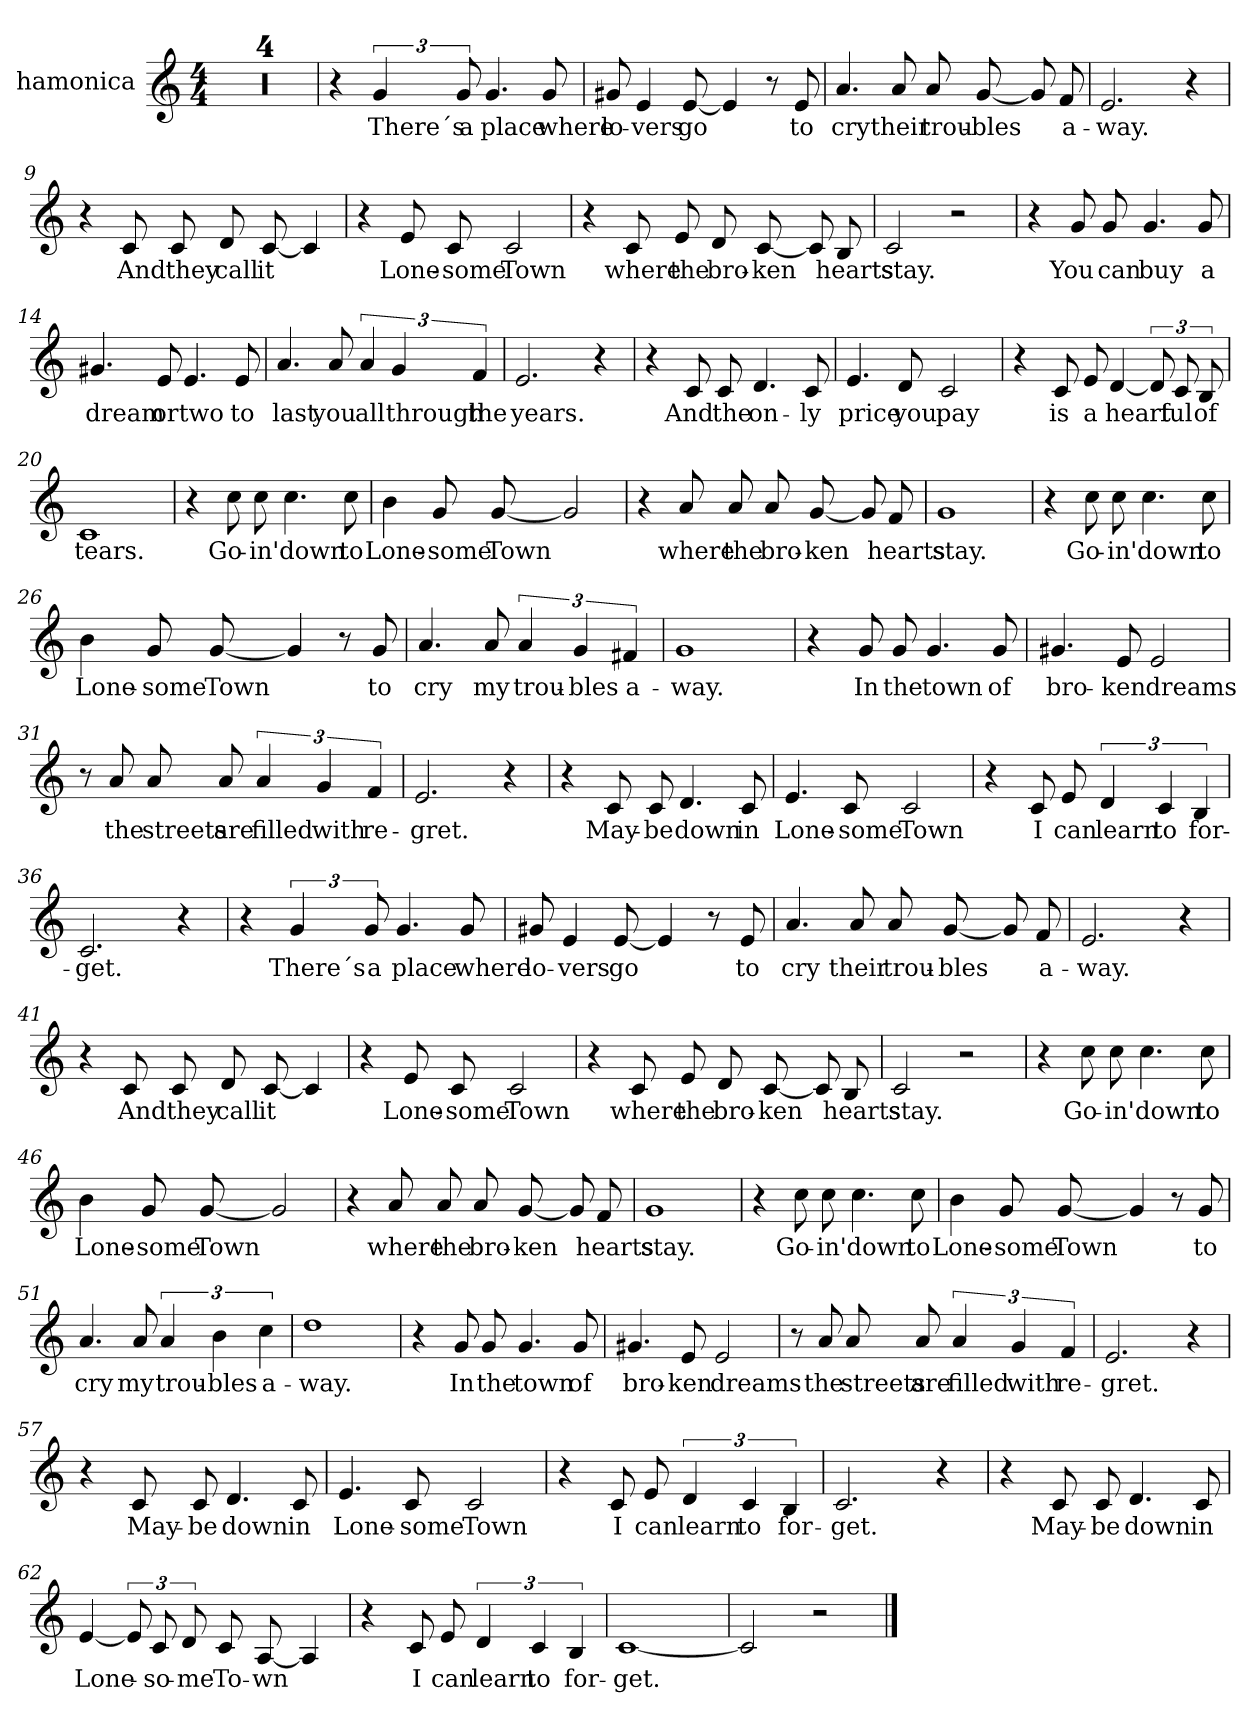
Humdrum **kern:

**kern	**text
*part1	*part1
*staff1	*staff1
*I"hamonica	*
*I'hamonica	*
*clefG2	*
*k[]	*
*M4/4	*
=1	=1
1r	.
=2	=2
1r	.
=3	=3
1r	.
=4	=4
1r	.
=5	=5
4r	.
6g/	There´s
12g/	a
4.g/	place
8g/	where
!!LO:LB:g=z
=6	=6
8g#X/	lo-
4e/	vers
[<8e/	go
4e/]	.
8r	.
8e/	to
=7	=7
4.a/	cry
8a/	their
8a/L	trou-
[<8g/	bles
8g/L]	.
8f/	a-
=8	=8
2.e/	way.
4r	.
!!LO:LB:g=z
=9	=9
4r	.
8c/L	And
8c/	they
8d/L	call
[<8c/	it
4c/]	.
=10	=10
4r	.
8e/L	Lone-
8c/	some
2c/	Town
=11	=11
4r	.
8c/L	where
8e/	the
8d/L	bro-
[<8c/	ken
8c/L]	.
8B/	hearts
!!LO:LB:g=z
=12	=12
2c/	stay.
2r	.
=13	=13
4r	.
8g/L	You
8g/	can
4.g/	buy
8g/	a
=14	=14
4.g#X/	dream
8e/	or
4.e/	two
8e/	to
=15	=15
4.a/	last
8a/	you
6a/	all
6g/	through
6f/	the
!!LO:LB:g=z
=16	=16
2.e/	years.
4r	.
=17	=17
4r	.
8c/L	And
8c/	the
4.d/	on-
8c/	ly
=18	=18
4.e/	price
8d/	you
2c/	pay
=19	=19
4r	.
8c/L	is
8e/	a
[<4d/	heart
12d/L]	.
12c/	ful
12B/	of
!!LO:LB:g=z
=20	=20
1c	tears.
=21	=21
4r	.
8cc\L	Go-
8cc\	in'
4.cc\	down
8cc\	to
=22	=22
4b\	Lone-
8g/L	some
[<8g/	Town
2g/]	.
!!LO:LB:g=z
=23	=23
4r	.
8a/L	where
8a/	the
8a/L	bro-
[<8g/	ken
8g/L]	.
8f/	hearts
=24	=24
1g	stay.
=25	=25
4r	.
8cc\L	Go-
8cc\	in'
4.cc\	down
8cc\	to
!!LO:LB:g=z
=26	=26
4b\	Lone-
8g/L	some
[<8g/	Town
4g/]	.
8r	.
8g/	to
=27	=27
4.a/	cry
8a/	my
6a/	trou-
6g/	bles
6f#X/	a-
=28	=28
1g	way.
=29	=29
4r	.
8g/L	In
8g/	the
4.g/	town
8g/	of
!!LO:PB:g=z
=30	=30
4.g#X/	bro-
8e/	ken
2e/	dreams
=31	=31
8r	.
8a/	the
8a/L	streets
8a/	are
6a/	filled
6g/	with
6f/	re-
=32	=32
2.e/	gret.
4r	.
=33	=33
4r	.
8c/L	May-
8c/	be
4.d/	down
8c/	in
!!LO:LB:g=z
=34	=34
4.e/	Lone-
8c/	some
2c/	Town
=35	=35
4r	.
8c/L	I
8e/	can
6d/	learn
6c/	to
6B/	for-
=36	=36
2.c/	get.
4r	.
=37	=37
4r	.
6g/	There´s
12g/	a
4.g/	place
8g/	where
!!LO:LB:g=z
=38	=38
8g#X/	lo-
4e/	vers
[<8e/	go
4e/]	.
8r	.
8e/	to
=39	=39
4.a/	cry
8a/	their
8a/L	trou-
[<8g/	bles
8g/L]	.
8f/	a-
=40	=40
2.e/	way.
4r	.
!!LO:LB:g=z
=41	=41
4r	.
8c/L	And
8c/	they
8d/L	call
[<8c/	it
4c/]	.
=42	=42
4r	.
8e/L	Lone-
8c/	some
2c/	Town
=43	=43
4r	.
8c/L	where
8e/	the
8d/L	bro-
[<8c/	ken
8c/L]	.
8B/	hearts
!!LO:LB:g=z
=44	=44
2c/	stay.
2r	.
=45	=45
4r	.
8cc\L	Go-
8cc\	in'
4.cc\	down
8cc\	to
=46	=46
4b\	Lone-
8g/L	some
[<8g/	Town
2g/]	.
!!LO:LB:g=z
=47	=47
4r	.
8a/L	where
8a/	the
8a/L	bro-
[<8g/	ken
8g/L]	.
8f/	hearts
=48	=48
1g	stay.
=49	=49
4r	.
8cc\L	Go-
8cc\	in'
4.cc\	down
8cc\	to
!!LO:LB:g=z
=50	=50
4b\	Lone-
8g/L	some
[<8g/	Town
4g/]	.
8r	.
8g/	to
=51	=51
4.a/	cry
8a/	my
6a/	trou-
6b\	bles
6cc\	a-
=52	=52
1dd	way.
=53	=53
4r	.
8g/L	In
8g/	the
4.g/	town
8g/	of
!!LO:LB:g=z
=54	=54
4.g#X/	bro-
8e/	ken
2e/	dreams
=55	=55
8r	.
8a/	the
8a/L	streets
8a/	are
6a/	filled
6g/	with
6f/	re-
=56	=56
2.e/	gret.
4r	.
=57	=57
4r	.
8c/L	May-
8c/	be
4.d/	down
8c/	in
!!LO:PB:g=z
=58	=58
4.e/	Lone-
8c/	some
2c/	Town
=59	=59
4r	.
8c/L	I
8e/	can
6d/	learn
6c/	to
6B/	for-
=60	=60
2.c/	get.
4r	.
=61	=61
4r	.
8c/L	May-
8c/	be
4.d/	down
8c/	in
!!LO:LB:g=z
=62	=62
[<4e/	Lone-
12e/L]	.
12c/	so-
12d/	me
8c/L	To-
[<8A/	wn
4A/]	.
=63	=63
4r	.
8c/L	I
8e/	can
6d/	learn
6c/	to
6B/	for-
=64	=64
[<1c	get.
=65	=65
2c/]	.
2r	.
==	==
*-	*-
